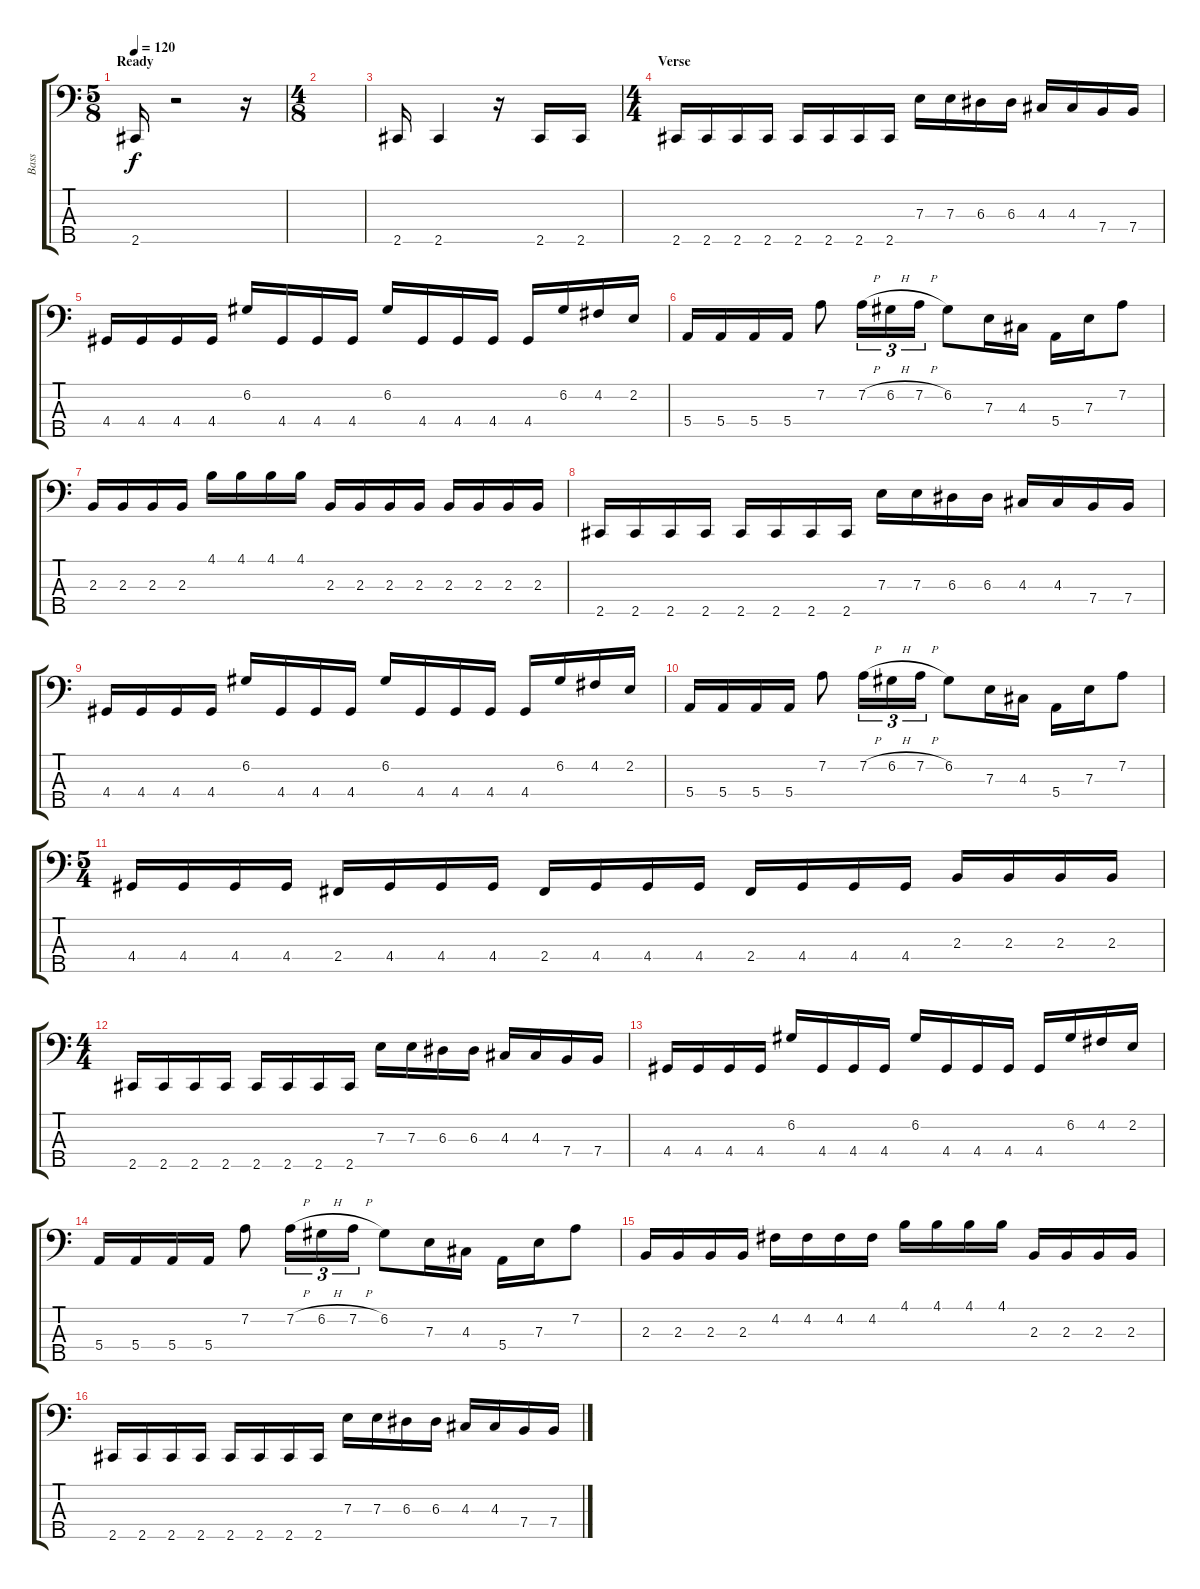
\track ("Bass" "Bass") {instrument electricbasspick}
\staff {score tabs}
\tuning (G2 D2 A1 E1 B0) {hide}
\ts (5 8)
\section ("" "Ready")
\tempo 120
\clef f4
\ks c
2.5.16{dy f} r.2 r.16 |
\ts (4 8)
|
2.5.16 2.5.4 r.16 2.5.16 2.5.16 |
\ts (4 4)
\section ("" "Verse")
2.5.16 2.5.16 2.5.16 2.5.16 2.5.16 2.5.16 2.5.16 2.5.16 7.3.16 7.3.16 6.3.16 6.3.16 4.3.16 4.3.16 7.4.16 7.4.16 |
4.4.16 4.4.16 4.4.16 4.4.16 6.2.16 4.4.16 4.4.16 4.4.16 6.2.16 4.4.16 4.4.16 4.4.16 4.4.16 6.2.16 4.2.16 2.2.16 |
5.4.16 5.4.16 5.4.16 5.4.16 7.2.8 7.2{h}.16{tu (3 2)} 6.2{h}.16{tu (3 2)} 7.2{h}.16{tu (3 2)} 6.2.8 7.3.16 4.3.16 5.4.16 7.3.16 7.2.8 |
2.3.16 2.3.16 2.3.16 2.3.16 4.1.16 4.1.16 4.1.16 4.1.16 2.3.16 2.3.16 2.3.16 2.3.16 2.3.16 2.3.16 2.3.16 2.3.16 |
2.5.16 2.5.16 2.5.16 2.5.16 2.5.16 2.5.16 2.5.16 2.5.16 7.3.16 7.3.16 6.3.16 6.3.16 4.3.16 4.3.16 7.4.16 7.4.16 |
4.4.16 4.4.16 4.4.16 4.4.16 6.2.16 4.4.16 4.4.16 4.4.16 6.2.16 4.4.16 4.4.16 4.4.16 4.4.16 6.2.16 4.2.16 2.2.16 |
5.4.16 5.4.16 5.4.16 5.4.16 7.2.8 7.2{h}.16{tu (3 2)} 6.2{h}.16{tu (3 2)} 7.2{h}.16{tu (3 2)} 6.2.8 7.3.16 4.3.16 5.4.16 7.3.16 7.2.8 |
\ts (5 4)
4.4.16 4.4.16 4.4.16 4.4.16 2.4.16 4.4.16 4.4.16 4.4.16 2.4.16 4.4.16 4.4.16 4.4.16 2.4.16 4.4.16 4.4.16 4.4.16 2.3.16 2.3.16 2.3.16 2.3.16 |
\ts (4 4)
2.5.16 2.5.16 2.5.16 2.5.16 2.5.16 2.5.16 2.5.16 2.5.16 7.3.16 7.3.16 6.3.16 6.3.16 4.3.16 4.3.16 7.4.16 7.4.16 |
4.4.16 4.4.16 4.4.16 4.4.16 6.2.16 4.4.16 4.4.16 4.4.16 6.2.16 4.4.16 4.4.16 4.4.16 4.4.16 6.2.16 4.2.16 2.2.16 |
5.4.16 5.4.16 5.4.16 5.4.16 7.2.8 7.2{h}.16{tu (3 2)} 6.2{h}.16{tu (3 2)} 7.2{h}.16{tu (3 2)} 6.2.8 7.3.16 4.3.16 5.4.16 7.3.16 7.2.8 |
2.3.16 2.3.16 2.3.16 2.3.16 4.2.16 4.2.16 4.2.16 4.2.16 4.1.16 4.1.16 4.1.16 4.1.16 2.3.16 2.3.16 2.3.16 2.3.16 |
2.5.16 2.5.16 2.5.16 2.5.16 2.5.16 2.5.16 2.5.16 2.5.16 7.3.16 7.3.16 6.3.16 6.3.16 4.3.16 4.3.16 7.4.16 7.4.16
